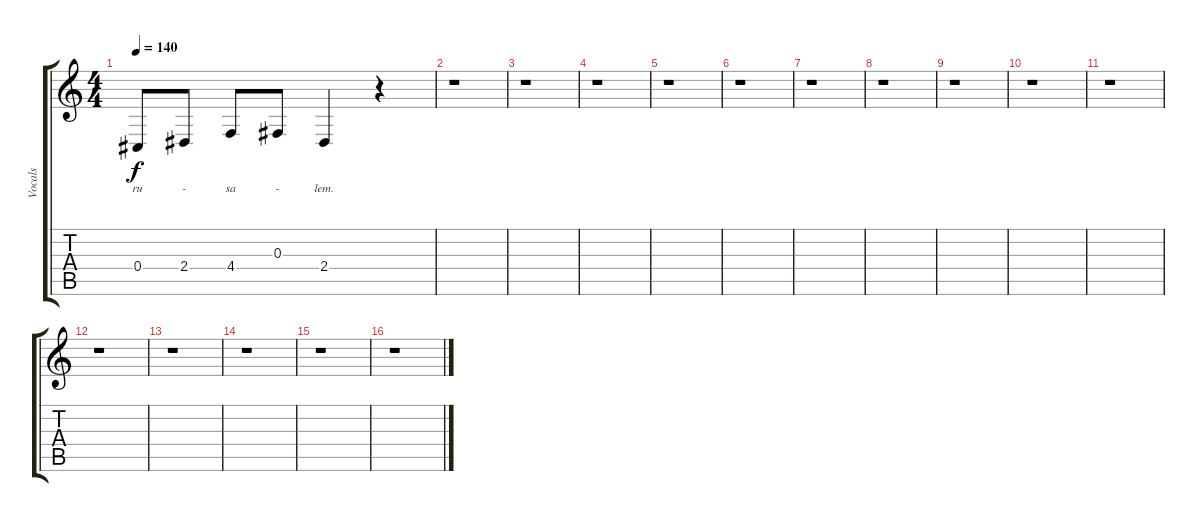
\track ("Vocals" "Vocals") {instrument lead1square}
\staff {score tabs}
\tuning (Eb4 Bb3 Gb3 Db3 Ab2 Eb2) {hide}
\ts (4 4)
\tempo 140
\clef g2
\ks c
0.4.8{lyrics (0 "ru") lyrics (1 "") lyrics (2 "") lyrics (3 "") lyrics (4 "") dy f} 2.4.8{lyrics (0 "-") lyrics (1 "") lyrics (2 "") lyrics (3 "") lyrics (4 "")} 4.4.8{lyrics (0 "sa") lyrics (1 "") lyrics (2 "") lyrics (3 "") lyrics (4 "")} 0.3.8{lyrics (0 "-") lyrics (1 "") lyrics (2 "") lyrics (3 "") lyrics (4 "")} 2.4.4{lyrics (0 "lem.") lyrics (1 "") lyrics (2 "") lyrics (3 "") lyrics (4 "")} r.4 |
r.1 |
r.1 |
r.1 |
r.1 |
r.1 |
r.1 |
r.1 |
r.1 |
r.1 |
r.1 |
r.1 |
r.1 |
r.1 |
r.1 |
r.1
